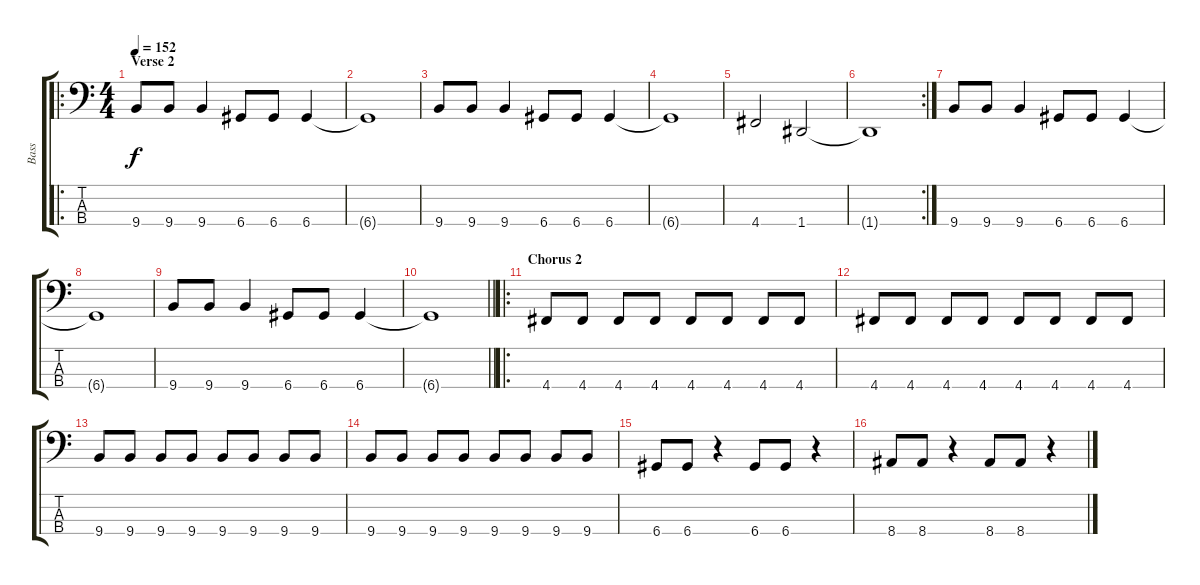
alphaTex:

\track ("Bass" "Bass") {instrument electricbassfinger}
\staff {score tabs}
\tuning (G2 D2 A1 D1) {hide}
\ro
\ts (4 4)
\section ("" "Verse 2")
\tempo 152
\clef f4
\ks c
9.4.8{dy f} 9.4.8 9.4.4 6.4.8 6.4.8 6.4.4 |
6.4{t}.1 |
9.4.8 9.4.8 9.4.4 6.4.8 6.4.8 6.4.4 |
6.4{t}.1 |
4.4.2 1.4.2 |
\rc 2
1.4{t}.1 |
9.4.8 9.4.8 9.4.4 6.4.8 6.4.8 6.4.4 |
6.4{t}.1 |
9.4.8 9.4.8 9.4.4 6.4.8 6.4.8 6.4.4 |
\barLineRight lightlight
6.4{t}.1 |
\ro
\section ("" "Chorus 2")
4.4.8 4.4.8 4.4.8 4.4.8 4.4.8 4.4.8 4.4.8 4.4.8 |
4.4.8 4.4.8 4.4.8 4.4.8 4.4.8 4.4.8 4.4.8 4.4.8 |
9.4.8 9.4.8 9.4.8 9.4.8 9.4.8 9.4.8 9.4.8 9.4.8 |
9.4.8 9.4.8 9.4.8 9.4.8 9.4.8 9.4.8 9.4.8 9.4.8 |
6.4.8 6.4.8 r.4 6.4.8 6.4.8 r.4 |
8.4.8 8.4.8 r.4 8.4.8 8.4.8 r.4
